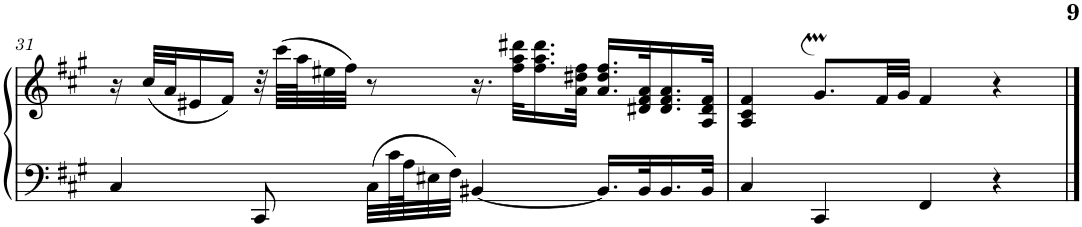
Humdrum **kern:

**kern	**kern
*part1	*part1
*staff2	*staff1
*I"Piano vertical	*
*I'Pno.	*
!!LO:PB:g=z
*clefF4	*clefG2
*k[f#c#g#]	*k[f#c#g#]
*M4/4	*M4/4
*met(c)	*met(c)
=31	=31
4C#/	16r
.	(32cc#/LLL
.	32a/J
.	16e#X/
.	16f#/JJ)
8CC#/	32r
.	(64ccc#\LLLL
.	64aa\J
.	32ee#X\
.	32ff#\JJJ)
32C#\LLL	8r
64c#\L	.
64A\J	.
32E#X\	.
32F#\JJJ	.
[4BB#X/	16.r
.	32ff#\ 32aa\ 32ddd#X\KLL
.	16.ff#\ 16.aa\ 16.ddd#\
.	32a\ 32dd#X\ 32ff#\JJk
16.BB#/LL]	16.a/ 16.dd#/ 16.ff#/LL
32BB#/K	32d#X/ 32f#/ 32a/K
16.BB#/	16.d#/ 16.f#/ 16.a/
32BB#/JJk	32A/ 32d#/ 32f#/JJk
=32	=32
4C#/	4A/ 4c#/ 4f#/
4CC#/	8.g#m/L
.	32f#/LL
.	32g#/JJJ
4FF#/	4f#/
4r	4r
==	==
*-	*-
